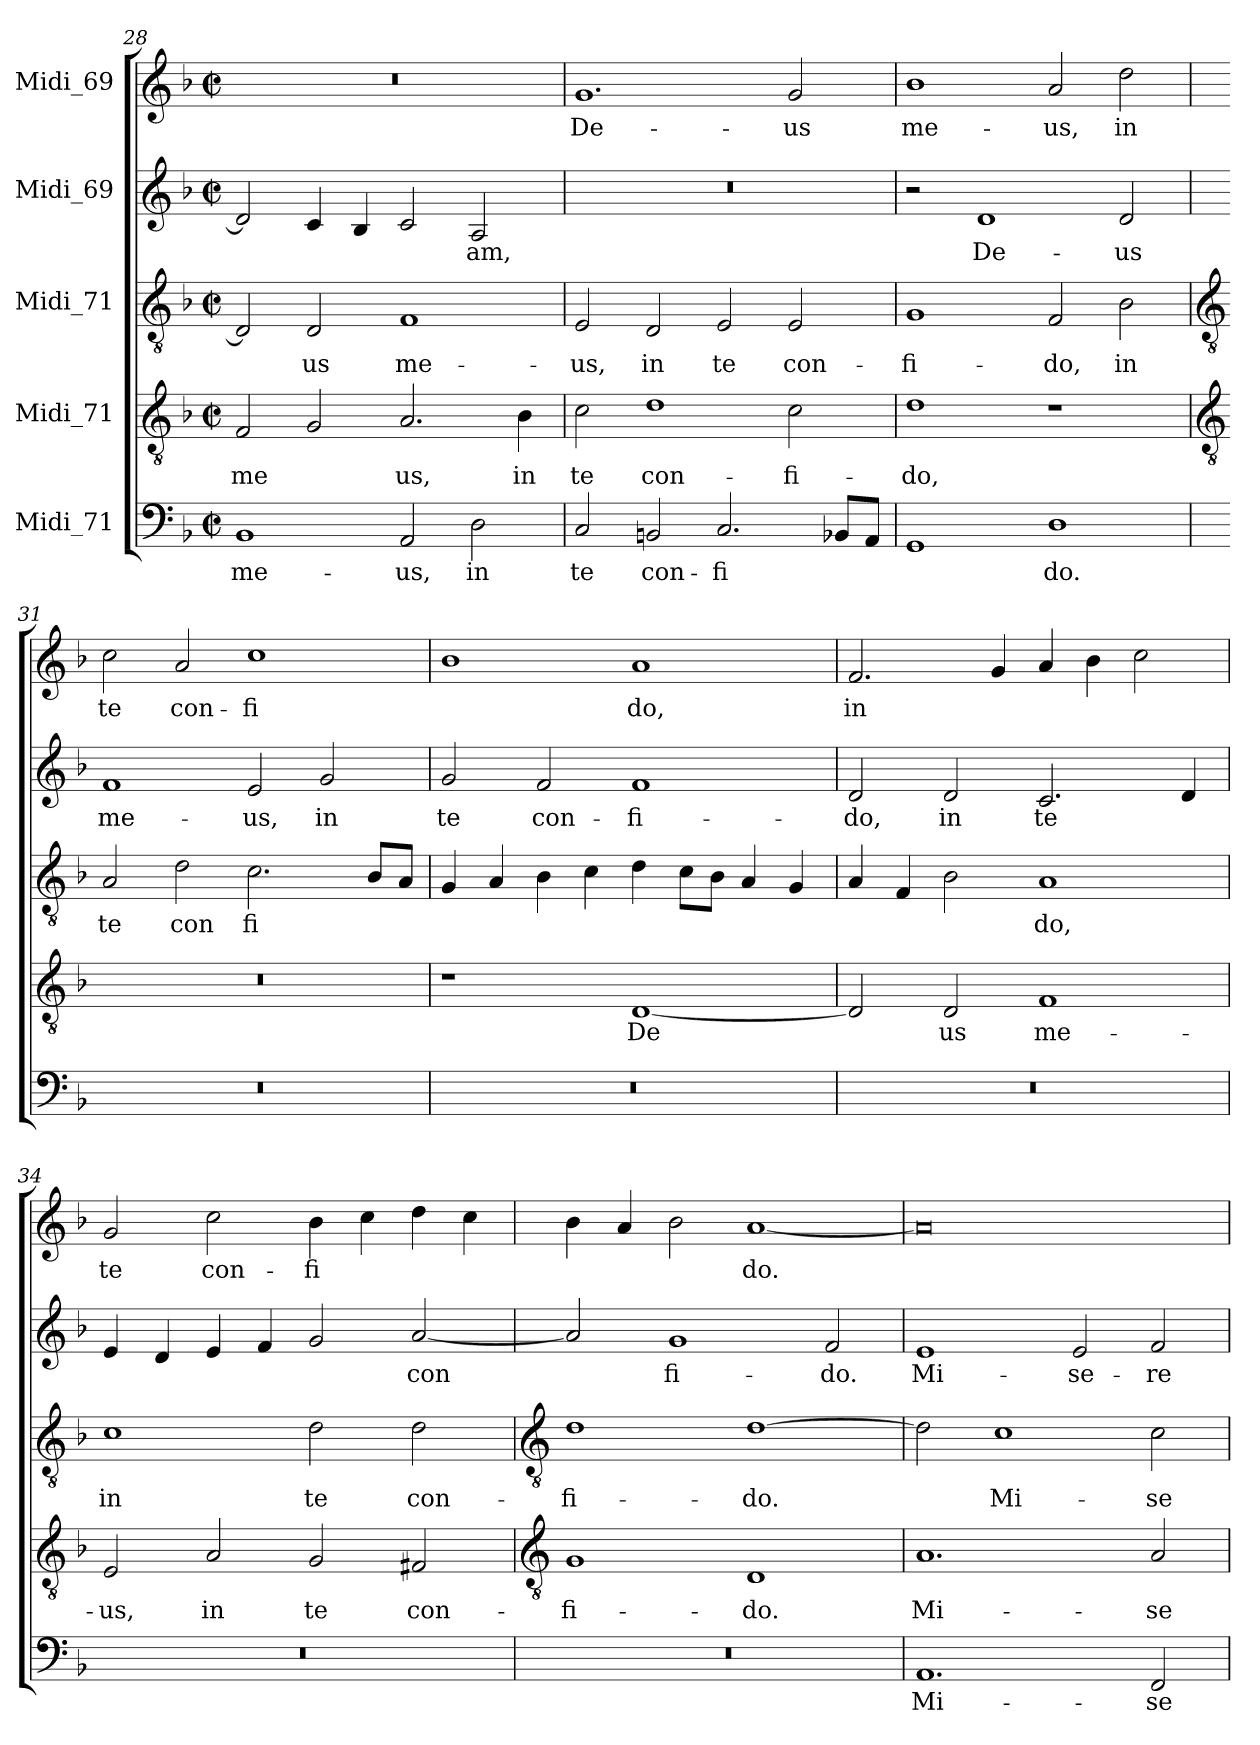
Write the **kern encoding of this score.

**kern	**text	**kern	**text	**kern	**text	**kern	**text	**kern	**text
*part5	*part5	*part4	*part4	*part3	*part3	*part2	*part2	*part1	*part1
*staff5	*staff5	*staff4	*staff4	*staff3	*staff3	*staff2	*staff2	*staff1	*staff1
*I"Midi_71	*	*I"Midi_71	*	*I"Midi_71	*	*I"Midi_69	*	*I"Midi_69	*
*clefF4	*	*clefGv2	*	*clefGv2	*	*clefG2	*	*clefG2	*
*k[b-]	*	*k[b-]	*	*k[b-]	*	*k[b-]	*	*k[b-]	*
*F:	*	*F:	*	*F:	*	*F:	*	*F:	*
*M4/2	*	*M4/2	*	*M4/2	*	*M4/2	*	*M4/2	*
*met(c|)	*	*met(c|)	*	*met(c|)	*	*met(c|)	*	*met(c|)	*
=28	=28	=28	=28	=28	=28	=28	=28	=28	=28
!	!LO:LY:b	!	!LO:LY:b	!	!	!	!	!	!
1BB-	me-	2F	me	2D]	.	2d]	.	0r	.
!	!	!	!	!	!LO:LY:b	!	!	!	!
.	.	2G	.	2D	us	4c	.	.	.
.	.	.	.	.	.	4B-	.	.	.
!	!LO:LY:b	!	!LO:LY:b	!	!LO:LY:b	!	!	!	!
2AA	-us,	2.A	us,	1F	me-	2c	.	.	.
!	!LO:LY:b	!	!	!	!	!	!LO:LY:b	!	!
2D	in	.	.	.	.	2A	am,	.	.
!	!	!	!LO:LY:b	!	!	!	!	!	!
.	.	4B-	in	.	.	.	.	.	.
=29	=29	=29	=29	=29	=29	=29	=29	=29	=29
!	!LO:LY:b	!	!LO:LY:b	!	!LO:LY:b	!	!	!	!LO:LY:b
2C	te	2c	te	2E	-us,	0r	.	1.g	De-
!	!LO:LY:b	!	!LO:LY:b	!	!LO:LY:b	!	!	!	!
2BBn	con-	1d	con-	2D	in	.	.	.	.
!	!LO:LY:b	!	!	!	!LO:LY:b	!	!	!	!
2.C	-fi	.	.	2E	te	.	.	.	.
!	!	!	!LO:LY:b	!	!LO:LY:b	!	!	!	!LO:LY:b
.	.	2c	-fi-	2E	con-	.	.	2g	-us
8BB-XL	.	.	.	.	.	.	.	.	.
8AAJ	.	.	.	.	.	.	.	.	.
=30	=30	=30	=30	=30	=30	=30	=30	=30	=30
!	!	!	!LO:LY:b	!	!LO:LY:b	!	!	!	!LO:LY:b
1GG	.	1d	-do,	1G	-fi-	2r	.	1b-	me-
!	!	!	!	!	!	!	!LO:LY:b	!	!
.	.	.	.	.	.	1d	De-	.	.
!	!LO:LY:b	!	!	!	!LO:LY:b	!	!	!	!LO:LY:b
1D	do.	1r	.	2F	-do,	.	.	2a	-us,
!	!	!	!	!	!LO:LY:b	!	!LO:LY:b	!	!LO:LY:b
.	.	.	.	2B-	in	2d	-us	2dd	in
!!LO:LB:g=z
=31	=31	=31	=31	=31	=31	=31	=31	=31	=31
*	*	*clefGv2	*	*clefGv2	*	*	*	*	*
!	!	!	!	!	!LO:LY:b	!	!LO:LY:b	!	!LO:LY:b
0r	.	0r	.	2A	te	1f	me-	2cc	te
!	!	!	!	!	!LO:LY:b	!	!	!	!LO:LY:b
.	.	.	.	2d	con	.	.	2a	con-
!	!	!	!	!	!LO:LY:b	!	!LO:LY:b	!	!LO:LY:b
.	.	.	.	2.c	fi	2e	-us,	1cc	-fi
!	!	!	!	!	!	!	!LO:LY:b	!	!
.	.	.	.	.	.	2g	in	.	.
.	.	.	.	8B-L	.	.	.	.	.
.	.	.	.	8AJ	.	.	.	.	.
=32	=32	=32	=32	=32	=32	=32	=32	=32	=32
!	!	!	!	!	!	!	!LO:LY:b	!	!
0r	.	1r	.	4G	.	2g	te	1b-	.
.	.	.	.	4A	.	.	.	.	.
!	!	!	!	!	!	!	!LO:LY:b	!	!
.	.	.	.	4B-	.	2f	con-	.	.
.	.	.	.	4c	.	.	.	.	.
!	!	!	!LO:LY:b	!	!	!	!LO:LY:b	!	!LO:LY:b
.	.	[1D	De	4d	.	1f	-fi-	1a	do,
.	.	.	.	8cL	.	.	.	.	.
.	.	.	.	8B-J	.	.	.	.	.
.	.	.	.	4A	.	.	.	.	.
.	.	.	.	4G	.	.	.	.	.
=33	=33	=33	=33	=33	=33	=33	=33	=33	=33
!	!	!	!	!	!	!	!LO:LY:b	!	!LO:LY:b
0r	.	2D]	.	4A	.	2d	-do,	2.f	in
.	.	.	.	4F	.	.	.	.	.
!	!	!	!LO:LY:b	!	!	!	!LO:LY:b	!	!
.	.	2D	us	2B-	.	2d	in	.	.
.	.	.	.	.	.	.	.	4g	.
!	!	!	!LO:LY:b	!	!LO:LY:b	!	!LO:LY:b	!	!
.	.	1F	me-	1A	do,	2.c	te	4a	.
.	.	.	.	.	.	.	.	4b-	.
.	.	.	.	.	.	.	.	2cc	.
.	.	.	.	.	.	4d	.	.	.
=34	=34	=34	=34	=34	=34	=34	=34	=34	=34
!	!	!	!LO:LY:b	!	!LO:LY:b	!	!	!	!LO:LY:b
0r	.	2E	-us,	1c	in	4e	.	2g	te
.	.	.	.	.	.	4d	.	.	.
!	!	!	!LO:LY:b	!	!	!	!	!	!LO:LY:b
.	.	2A	in	.	.	4e	.	2cc	con-
.	.	.	.	.	.	4f	.	.	.
!	!	!	!LO:LY:b	!	!LO:LY:b	!	!	!	!LO:LY:b
.	.	2G	te	2d	te	2g	.	4b-	-fi
.	.	.	.	.	.	.	.	4cc	.
!	!	!	!LO:LY:b	!	!LO:LY:b	!	!LO:LY:b	!	!
.	.	2F#X	con-	2d	con-	[2a	con	4dd	.
.	.	.	.	.	.	.	.	4cc	.
!!LO:LB:g=z
=35	=35	=35	=35	=35	=35	=35	=35	=35	=35
*	*	*clefGv2	*	*clefGv2	*	*	*	*	*
!	!	!	!LO:LY:b	!	!LO:LY:b	!	!	!	!
0r	.	1G	-fi-	1d	-fi-	2a]	.	4b-	.
.	.	.	.	.	.	.	.	4a	.
!	!	!	!	!	!	!	!LO:LY:b	!	!
.	.	.	.	.	.	1g	fi-	2b-	.
!	!	!	!LO:LY:b	!	!LO:LY:b	!	!	!	!LO:LY:b
.	.	1D	-do.	[1d	-do.	.	.	[1a	do.
!	!	!	!	!	!	!	!LO:LY:b	!	!
.	.	.	.	.	.	2f	-do.	.	.
=36	=36	=36	=36	=36	=36	=36	=36	=36	=36
!	!LO:LY:b	!	!LO:LY:b	!	!	!	!LO:LY:b	!	!
1.AA	Mi-	1.A	Mi-	2d]	.	1e	Mi-	0a]	.
!	!	!	!	!	!LO:LY:b	!	!	!	!
.	.	.	.	1c	Mi-	.	.	.	.
!	!	!	!	!	!	!	!LO:LY:b	!	!
.	.	.	.	.	.	2e	-se-	.	.
!	!LO:LY:b	!	!LO:LY:b	!	!LO:LY:b	!	!LO:LY:b	!	!
2FF	-se-	2A	-se-	2c	-se-	2f	-re-	.	.
=	=	=	=	=	=	=	=	=	=
*-	*-	*-	*-	*-	*-	*-	*-	*-	*-
